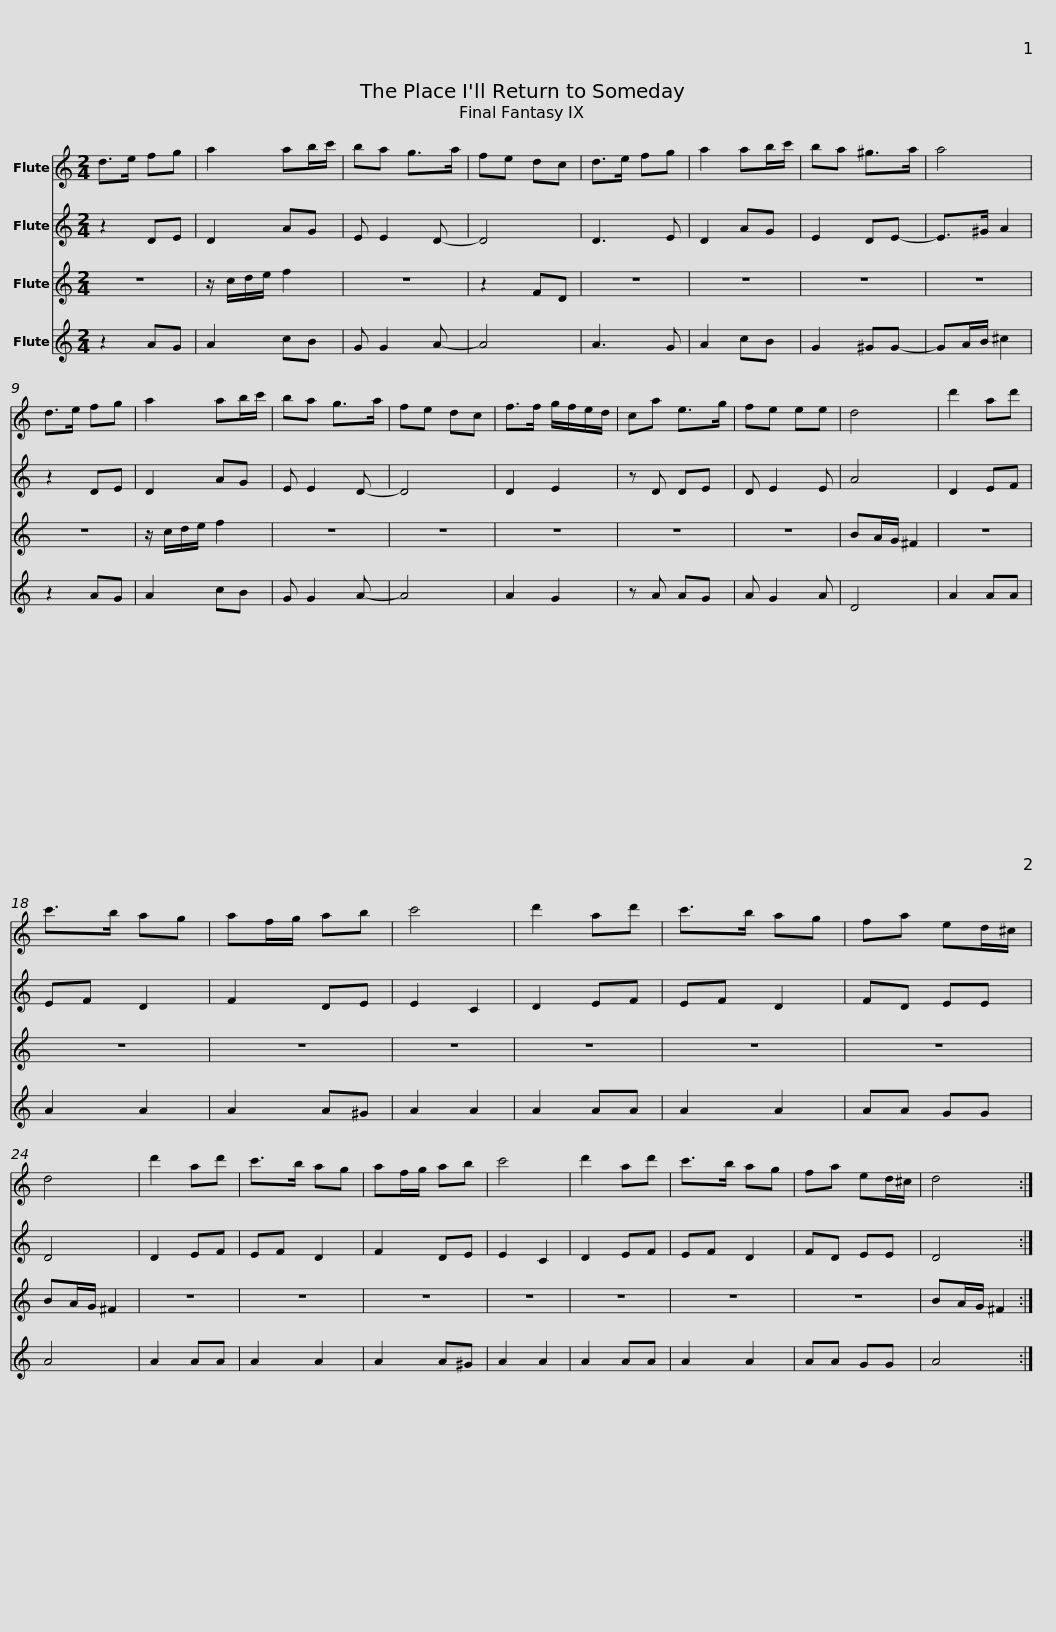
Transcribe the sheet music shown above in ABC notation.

X:1
%%score 1 2 3 4
L:1/8
M:2/4
I:linebreak $
K:C
V:1 treble
V:2 treble
V:3 treble
V:4 treble
V:1
 d>e fg | a2 ab/c'/ | ba g>a | fe dc | d>e fg | %5
 a2 ab/c'/ | ba ^g>a |$ a4 | d>e fg | a2 ab/c'/ | %10
 ba g>a | fe dc | f>f g/f/e/d/ | ca e>g | fe ee |$ %15
 d4 | d'2 ad' | c'>b ag | af/g/ ab | c'4 | %20
 d'2 ad' | c'>b ag | fa ed/^c/ | d4 |$ d'2 ad' | %25
 c'>b ag | af/g/ ab | c'4 | d'2 ad' | c'>b ag | %30
 fa ed/^c/ | d4 :| %32
V:2
 z2 DE | D2 AG | E E2 D- | D4 | D3 E | %5
 D2 AG | E2 DE- |$ E>^G A2 | z2 DE | D2 AG | %10
 E E2 D- | D4 | D2 E2 | z D DE | D E2 E |$ %15
 A4 | D2 EF | EF D2 | F2 DE | E2 C2 | %20
 D2 EF | EF D2 | FD EE | D4 |$ D2 EF | %25
 EF D2 | F2 DE | E2 C2 | D2 EF | EF D2 | %30
 FD EE | D4 :| %32
V:3
 z4 | z/ c/d/e/ f2 | z4 | z2 FD | z4 | %5
 z4 | z4 |$ z4 | z4 | z/ c/d/e/ f2 | %10
 z4 | z4 | z4 | z4 | z4 |$ %15
 BA/G/ ^F2 | z4 | z4 | z4 | z4 | %20
 z4 | z4 | z4 | BA/G/ ^F2 |$ z4 | %25
 z4 | z4 | z4 | z4 | z4 | %30
 z4 | BA/G/ ^F2 :| %32
V:4
 z2 AG | A2 cB | G G2 A- | A4 | A3 G | %5
 A2 cB | G2 ^GG- |$ GA/B/ ^c2 | z2 AG | A2 cB | %10
 G G2 A- | A4 | A2 G2 | z A AG | A G2 A |$ %15
 D4 | A2 AA | A2 A2 | A2 A^G | A2 A2 | %20
 A2 AA | A2 A2 | AA GG | A4 |$ A2 AA | %25
 A2 A2 | A2 A^G | A2 A2 | A2 AA | A2 A2 | %30
 AA GG | A4 :| %32
